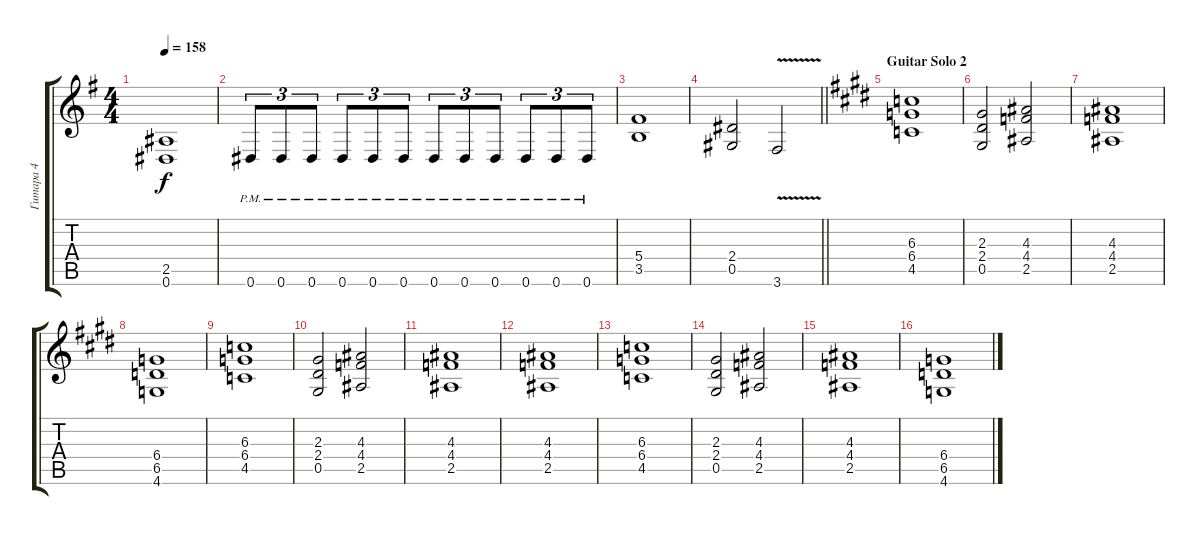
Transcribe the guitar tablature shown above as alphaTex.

\track ("Гитара 4" "Гитара 4") {instrument distortionguitar}
\staff {score tabs}
\tuning (Eb4 Bb3 Gb3 Db3 Ab2 Eb2) {hide}
\ts (4 4)
\tempo 158
\clef g2
\ks eminor
(2.5 0.6).1{dy f} |
0.6{pm}.8{tu (3 2)} 0.6{pm}.8{tu (3 2)} 0.6{pm}.8{tu (3 2)} 0.6{pm}.8{tu (3 2)} 0.6{pm}.8{tu (3 2)} 0.6{pm}.8{tu (3 2)} 0.6{pm}.8{tu (3 2)} 0.6{pm}.8{tu (3 2)} 0.6{pm}.8{tu (3 2)} 0.6{pm}.8{tu (3 2)} 0.6{pm}.8{tu (3 2)} 0.6{pm}.8{tu (3 2)} |
(5.4 3.5).1 |
\barLineRight lightlight
(2.4 0.5).2 3.6{v}.2 |
\section ("" "Guitar Solo 2")
\ks c#minor
(6.3 6.4 4.5).1 |
(2.3 2.4 0.5).2 (4.3 4.4 2.5).2 |
(4.3 4.4 2.5).1 |
(6.4 6.5 4.6).1 |
(6.3 6.4 4.5).1 |
(2.3 2.4 0.5).2 (4.3 4.4 2.5).2 |
(4.3 4.4 2.5).1 |
(4.3 4.4 2.5).1 |
(6.3 6.4 4.5).1 |
(2.3 2.4 0.5).2 (4.3 4.4 2.5).2 |
(4.3 4.4 2.5).1 |
(6.4 6.5 4.6).1
